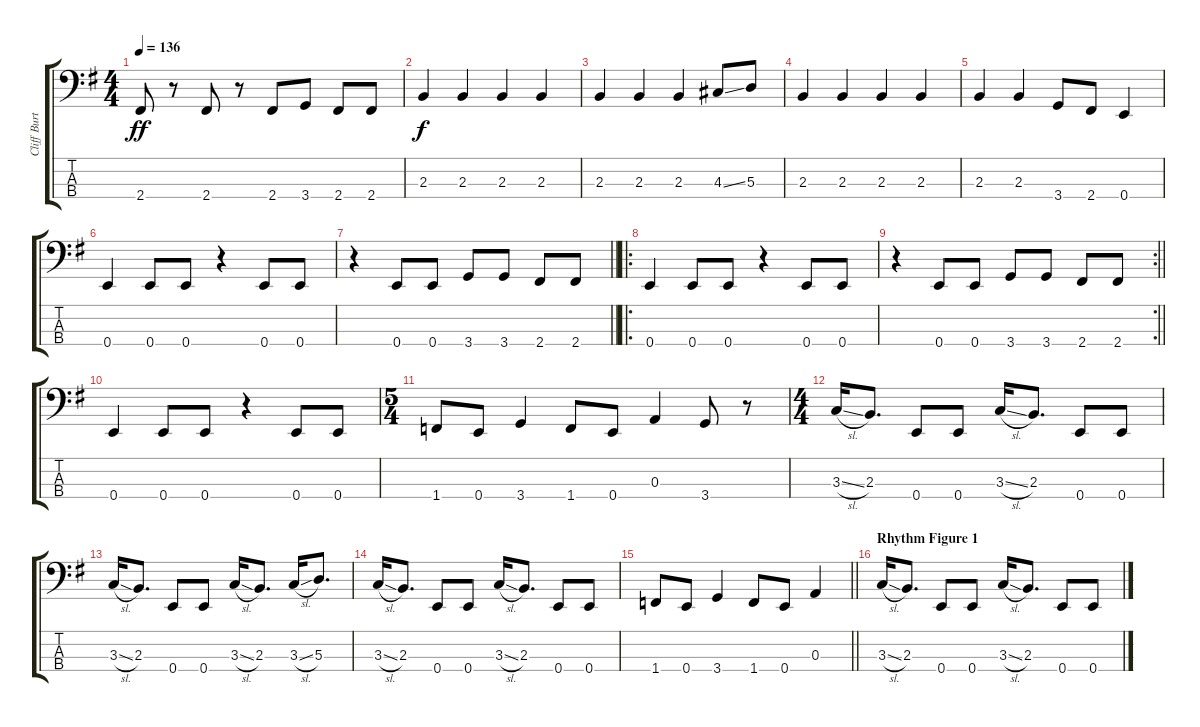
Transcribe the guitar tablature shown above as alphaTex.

\track ("Cliff Burton" "Cliff Burt") {instrument electricbassfinger}
\staff {score tabs}
\tuning (G2 D2 A1 E1) {hide}
\ts (4 4)
\tempo 136
\clef f4
\ks eminor
2.4.8{dy ff} r.8 2.4.8 r.8 2.4.8 3.4.8 2.4.8 2.4.8 |
2.3.4{dy f} 2.3.4 2.3.4 2.3.4 |
2.3.4 2.3.4 2.3.4 4.3{ss}.8 5.3.8 |
2.3.4 2.3.4 2.3.4 2.3.4 |
2.3.4 2.3.4 3.4.8 2.4.8 0.4.4 |
0.4.4 0.4.8 0.4.8 r.4 0.4.8 0.4.8 |
\barLineRight lightlight
r.4{volume 14} 0.4.8 0.4.8 3.4.8 3.4.8 2.4.8 2.4.8 |
\ro
0.4.4{volume 9} 0.4.8 0.4.8 r.4 0.4.8 0.4.8 |
\rc 2
\barLineRight lightlight
r.4{volume 14} 0.4.8 0.4.8 3.4.8 3.4.8 2.4.8 2.4.8 |
0.4.4 0.4.8 0.4.8 r.4 0.4.8 0.4.8 |
\ts (5 4)
1.4.8 0.4.8 3.4.4 1.4.8 0.4.8 0.3.4 3.4.8 r.8 |
\ts (4 4)
3.3{sl}.16 2.3.8{d} 0.4.8 0.4.8 3.3{sl}.16 2.3.8{d} 0.4.8 0.4.8 |
3.3{sl}.16 2.3.8{d} 0.4.8 0.4.8 3.3{sl}.16 2.3.8{d} 3.3{sl}.16 5.3.8{d} |
3.3{sl}.16 2.3.8{d} 0.4.8 0.4.8 3.3{sl}.16 2.3.8{d} 0.4.8 0.4.8 |
\barLineRight lightlight
1.4.8 0.4.8 3.4.4 1.4.8 0.4.8 0.3.4 |
\section ("" "Rhythm Figure 1")
3.3{sl}.16 2.3.8{d} 0.4.8 0.4.8 3.3{sl}.16 2.3.8{d} 0.4.8 0.4.8
